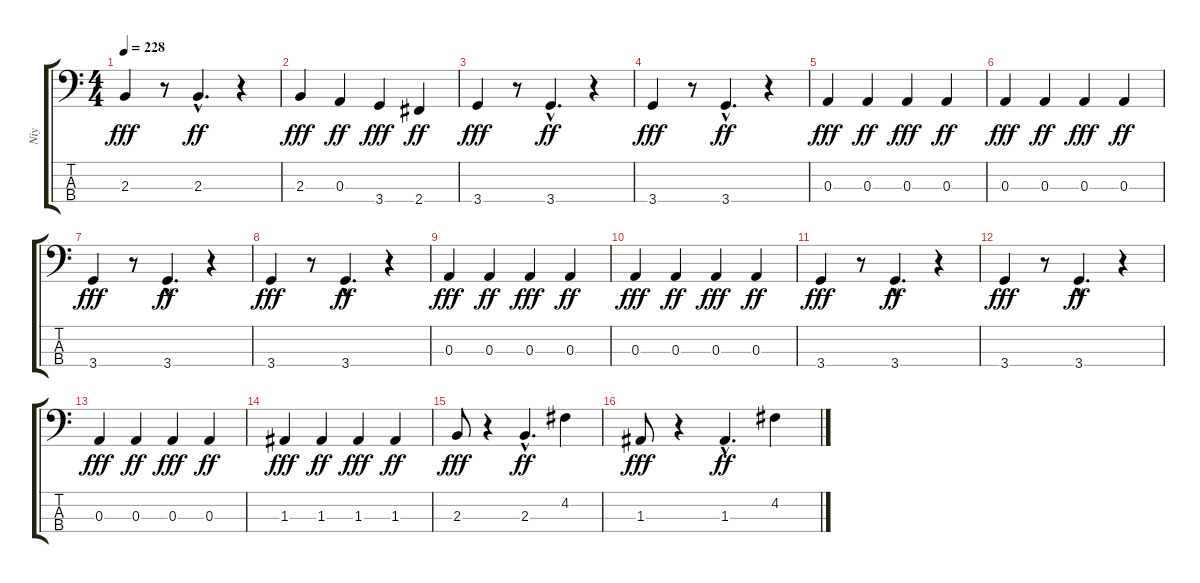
\track ("Niy" "Niy") {instrument electricbassfinger}
\staff {score tabs}
\tuning (G2 D2 A1 E1) {hide}
\ts (4 4)
\tempo 228
\clef f4
\ks c
2.3.4{dy fff} r.8 2.3{hac}.4{d dy ff} r.4 |
2.3.4{dy fff} 0.3.4{dy ff} 3.4.4{dy fff} 2.4.4{dy ff} |
3.4.4{dy fff} r.8 3.4{hac}.4{d dy ff} r.4 |
3.4.4{dy fff} r.8 3.4{hac}.4{d dy ff} r.4 |
0.3.4{dy fff} 0.3.4{dy ff} 0.3.4{dy fff} 0.3.4{dy ff} |
0.3.4{dy fff} 0.3.4{dy ff} 0.3.4{dy fff} 0.3.4{dy ff} |
3.4.4{dy fff} r.8 3.4{hac}.4{d dy ff} r.4 |
3.4.4{dy fff} r.8 3.4{hac}.4{d dy ff} r.4 |
0.3.4{dy fff} 0.3.4{dy ff} 0.3.4{dy fff} 0.3.4{dy ff} |
0.3.4{dy fff} 0.3.4{dy ff} 0.3.4{dy fff} 0.3.4{dy ff} |
3.4.4{dy fff} r.8 3.4{hac}.4{d dy ff} r.4 |
3.4.4{dy fff} r.8 3.4{hac}.4{d dy ff} r.4 |
0.3.4{dy fff} 0.3.4{dy ff} 0.3.4{dy fff} 0.3.4{dy ff} |
1.3.4{dy fff} 1.3.4{dy ff} 1.3.4{dy fff} 1.3.4{dy ff} |
2.3.8{dy fff} r.4 2.3{hac}.4{d dy ff} 4.2.4 |
1.3.8{dy fff} r.4 1.3{hac}.4{d dy ff} 4.2.4
